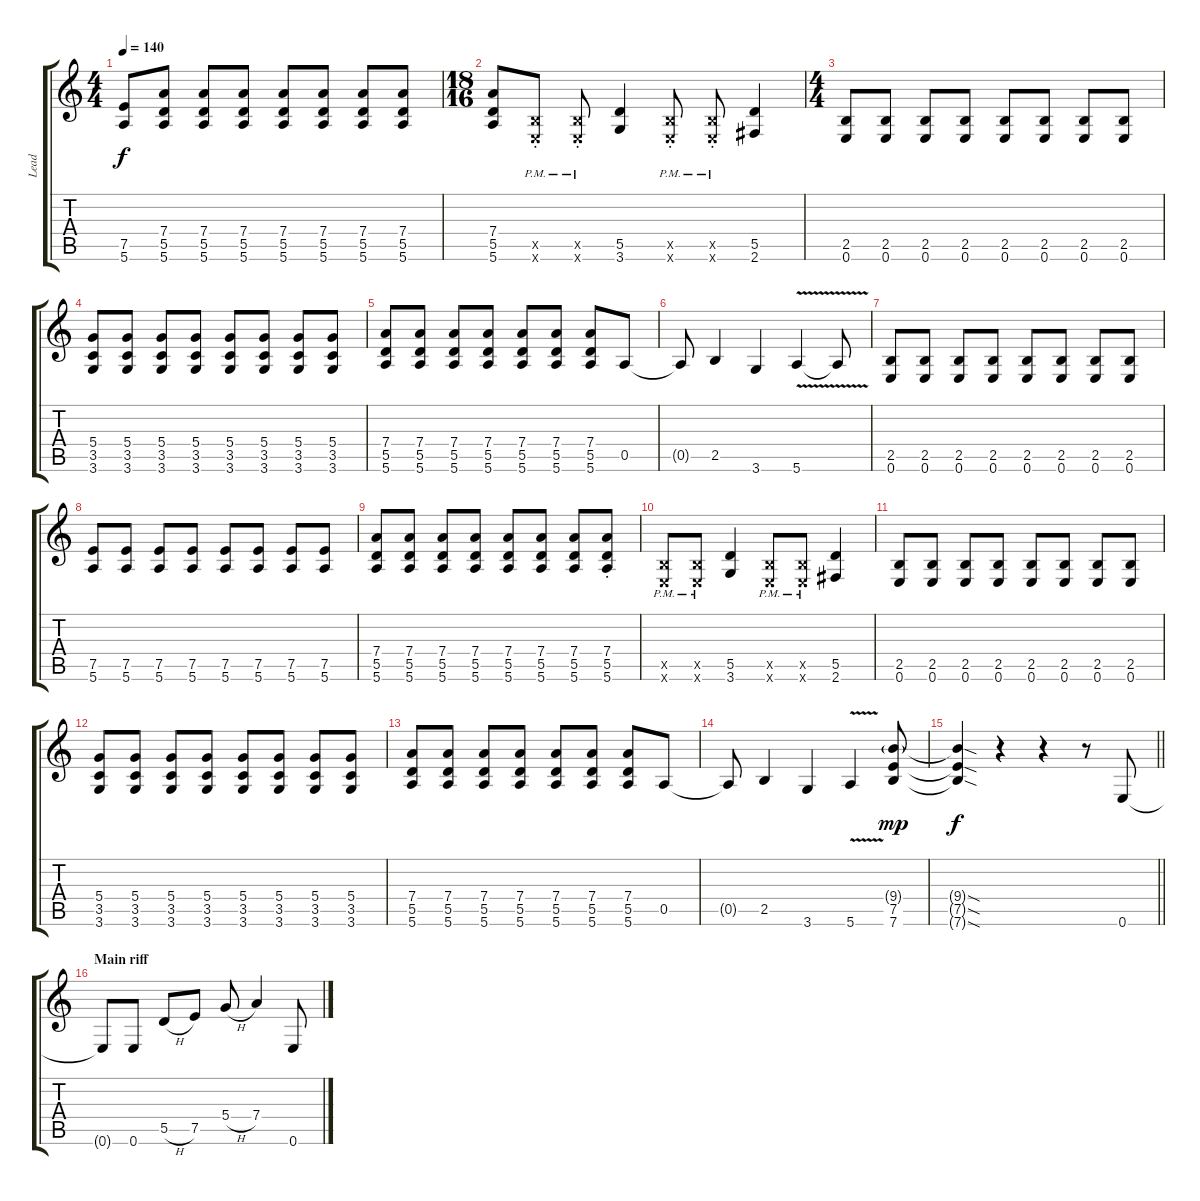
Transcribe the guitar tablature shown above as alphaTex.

\track ("Lead" "Lead") {instrument distortionguitar}
\staff {score tabs}
\tuning (E4 B3 G3 D3 A2 E2) {hide}
\ts (4 4)
\tempo 140
\clef g2
\ks c
(7.5 5.6).8{dy f} (7.4 5.5 5.6).8 (7.4 5.5 5.6).8 (7.4 5.5 5.6).8 (7.4 5.5 5.6).8 (7.4 5.5 5.6).8 (7.4 5.5 5.6).8 (7.4 5.5 5.6).8 |
\ts (18 16)
(7.4 5.5 5.6).8 (2.5{pm st x} 0.6{pm st x}).8 (2.5{pm st x} 0.6{pm st x}).8 (5.5 3.6).4 (2.5{pm st x} 0.6{pm st x}).8 (2.5{pm st x} 0.6{pm st x}).8 (5.5 2.6).4 |
\ts (4 4)
(2.5 0.6).8 (2.5 0.6).8 (2.5 0.6).8 (2.5 0.6).8 (2.5 0.6).8 (2.5 0.6).8 (2.5 0.6).8 (2.5 0.6).8 |
(5.4 3.5 3.6).8 (5.4 3.5 3.6).8 (5.4 3.5 3.6).8 (5.4 3.5 3.6).8 (5.4 3.5 3.6).8 (5.4 3.5 3.6).8 (5.4 3.5 3.6).8 (5.4 3.5 3.6).8 |
(7.4 5.5 5.6).8 (7.4 5.5 5.6).8 (7.4 5.5 5.6).8 (7.4 5.5 5.6).8 (7.4 5.5 5.6).8 (7.4 5.5 5.6).8 (7.4 5.5 5.6).8 0.5.8 |
0.5{t}.8 2.5.4 3.6.4 5.6{v}.4 5.6{t}.8 |
(2.5 0.6).8 (2.5 0.6).8 (2.5 0.6).8 (2.5 0.6).8 (2.5 0.6).8 (2.5 0.6).8 (2.5 0.6).8 (2.5 0.6).8 |
(7.5 5.6).8 (7.5 5.6).8 (7.5 5.6).8 (7.5 5.6).8 (7.5 5.6).8 (7.5 5.6).8 (7.5 5.6).8 (7.5 5.6).8 |
(7.4 5.5 5.6).8 (7.4 5.5 5.6).8 (7.4 5.5 5.6).8 (7.4 5.5 5.6).8 (7.4 5.5 5.6).8 (7.4 5.5 5.6).8 (7.4 5.5 5.6).8 (7.4 5.5{st} 5.6{st}).8 |
(2.5{pm x} 0.6{pm x}).8 (2.5{pm x} 0.6{pm x}).8 (5.5 3.6).4 (2.5{pm x} 0.6{pm x}).8 (2.5{pm x} 0.6{pm x}).8 (5.5 2.6).4 |
(2.5 0.6).8 (2.5 0.6).8 (2.5 0.6).8 (2.5 0.6).8 (2.5 0.6).8 (2.5 0.6).8 (2.5 0.6).8 (2.5 0.6).8 |
(5.4 3.5 3.6).8 (5.4 3.5 3.6).8 (5.4 3.5 3.6).8 (5.4 3.5 3.6).8 (5.4 3.5 3.6).8 (5.4 3.5 3.6).8 (5.4 3.5 3.6).8 (5.4 3.5 3.6).8 |
(7.4 5.5 5.6).8 (7.4 5.5 5.6).8 (7.4 5.5 5.6).8 (7.4 5.5 5.6).8 (7.4 5.5 5.6).8 (7.4 5.5 5.6).8 (7.4 5.5 5.6).8 0.5.8 |
0.5{t}.8 2.5.4 3.6.4 5.6{v}.4 (9.4{g} 7.5 7.6).8{dy mp} |
\barLineRight lightlight
(9.4{sod t} 7.5{sod t} 7.6{sod t}).4{dy f} r.4 r.4 r.8 0.6.8 |
\section ("" "Main riff")
0.6{t}.8 0.6.8 5.5{h}.8 7.5.8 5.4{h}.8 7.4.4 0.6.8
